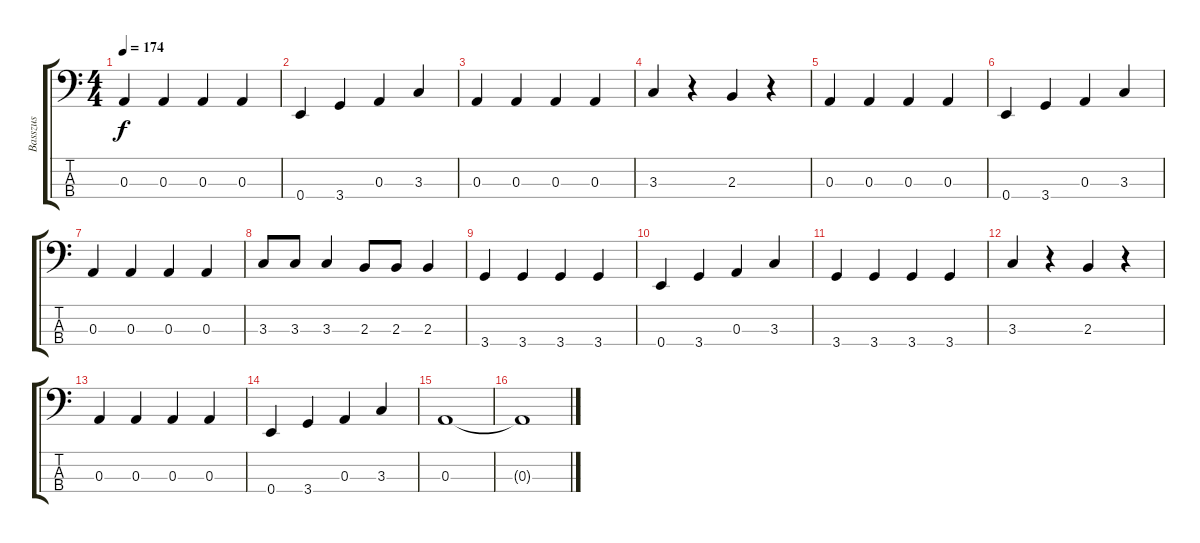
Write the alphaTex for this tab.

\track ("Basszus" "Basszus") {instrument electricbassfinger}
\staff {score tabs}
\tuning (G2 D2 A1 E1) {hide}
\ts (4 4)
\tempo 174
\clef f4
\ks c
0.3.4{dy f} 0.3.4 0.3.4 0.3.4 |
0.4.4 3.4.4 0.3.4 3.3.4 |
0.3.4 0.3.4 0.3.4 0.3.4 |
3.3.4 r.4 2.3.4 r.4 |
0.3.4 0.3.4 0.3.4 0.3.4 |
0.4.4 3.4.4 0.3.4 3.3.4 |
0.3.4 0.3.4 0.3.4 0.3.4 |
3.3.8 3.3.8 3.3.4 2.3.8 2.3.8 2.3.4 |
3.4.4 3.4.4 3.4.4 3.4.4 |
0.4.4 3.4.4 0.3.4 3.3.4 |
3.4.4 3.4.4 3.4.4 3.4.4 |
3.3.4 r.4 2.3.4 r.4 |
0.3.4 0.3.4 0.3.4 0.3.4 |
0.4.4 3.4.4 0.3.4 3.3.4 |
0.3.1 |
0.3{t}.1
